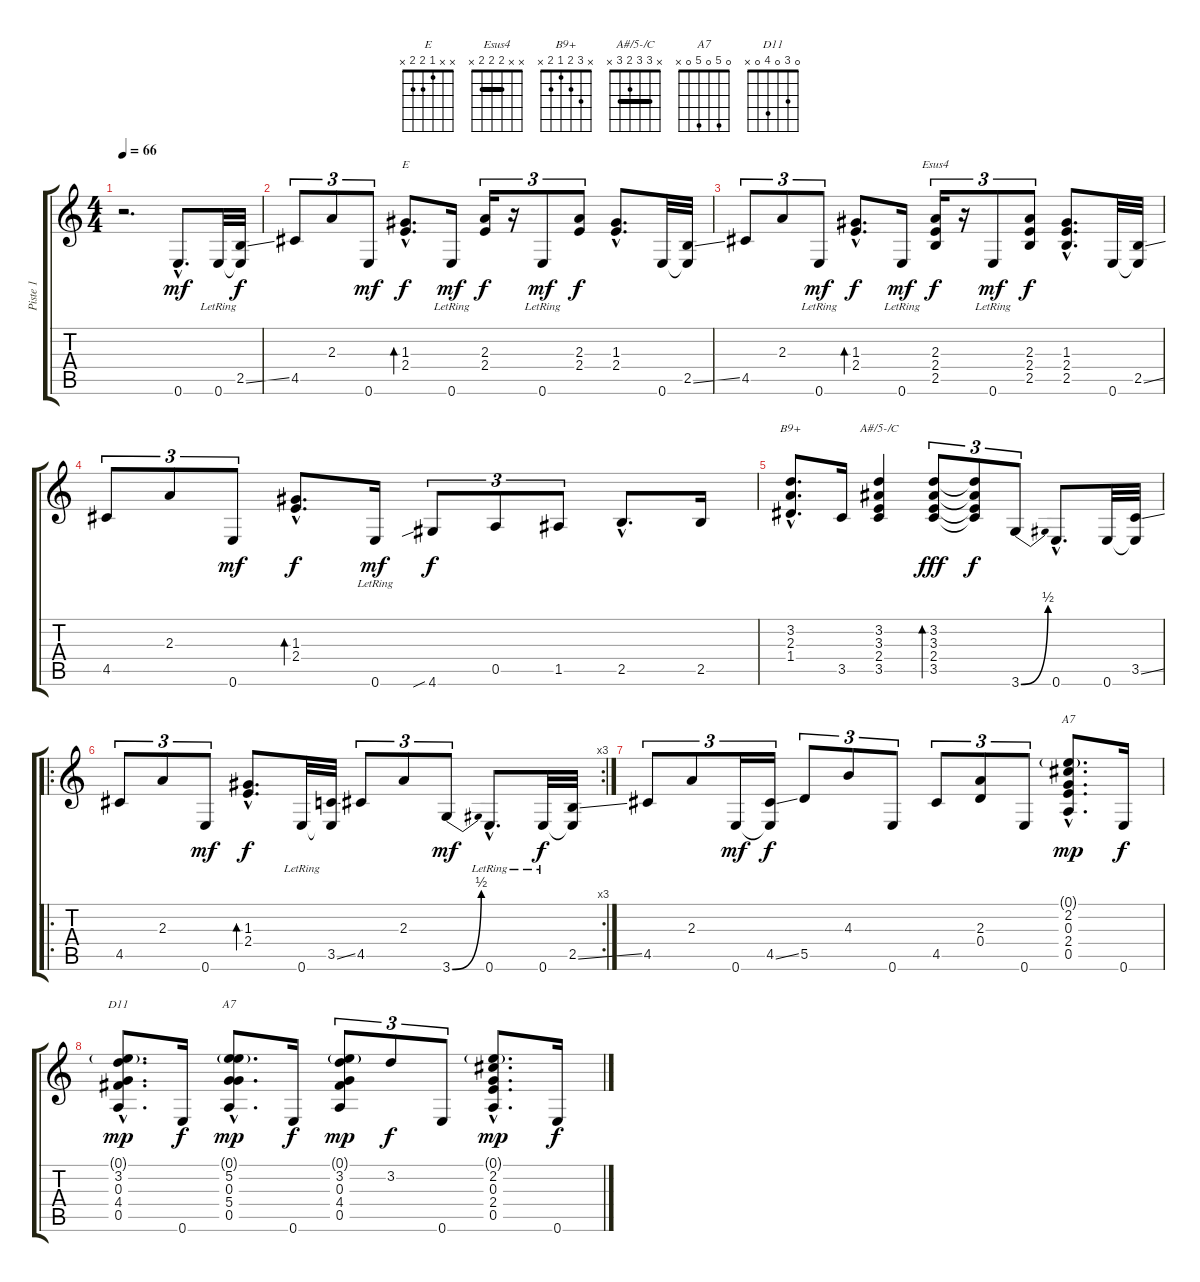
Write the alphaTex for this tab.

\track ("Piste 1" "Piste 1") {instrument acousticguitarnylon}
\staff {score tabs}
\tuning (E4 B3 G3 D3 A2 E2) {hide}
\chord ("E" x x 1 2 2 x)
\chord ("Esus4" x x 2 2 2 x) {barre 2}
\chord ("B9+" x 3 2 1 2 x)
\chord ("A#/5-/C" x 3 3 2 3 x) {barre 3}
\chord ("A7" 0 2 0 2 0 x)
\chord ("D11" 0 3 0 4 0 x)
\chord ("A7" 0 5 0 5 0 x)
\ts (4 4)
\tempo 66
\clef g2
\ks c
r.2{d dy mf instrument acousticguitarnylon} 0.6{hac}.8{d} 0.6{lr}.32 (2.5{ss} 0.6{t}).32{dy f} |
4.5.8{tu (3 2)} 2.3.8{tu (3 2)} 0.6.8{tu (3 2) dy mf} (1.3{hac} 2.4{hac}).8{d bd 240 ch "E" dy f} 0.6{lr}.16{dy mf} (2.3 2.4).16{tu (3 2) dy f} r.16{tu (3 2)} 0.6{lr}.8{tu (3 2) dy mf} (2.3 2.4).8{tu (3 2) dy f} (1.3{hac} 2.4{hac}).8{d} 0.6.32 (2.5{ss} 0.6{t}).32 |
4.5.8{tu (3 2)} 2.3.8{tu (3 2)} 0.6{lr}.8{tu (3 2) dy mf} (1.3{hac} 2.4{hac}).8{d bd 240 dy f} 0.6{lr}.16{dy mf} (2.3 2.4 2.5).16{tu (3 2) ch "Esus4" dy f} r.16{tu (3 2)} 0.6{lr}.8{tu (3 2) dy mf} (2.3 2.4 2.5).8{tu (3 2) dy f} (1.3{hac} 2.4{hac} 2.5{hac}).8{d} 0.6.32 (2.5{ss} 0.6{t}).32 |
4.5.8{tu (3 2)} 2.3.8{tu (3 2)} 0.6.8{tu (3 2) dy mf} (1.3{hac} 2.4{hac}).8{d bd 240 dy f} 0.6{lr}.16{dy mf} 4.6{sib}.8{tu (3 2) dy f} 0.5.8{tu (3 2)} 1.5.8{tu (3 2)} 2.5{hac}.8{d} 2.5.16 |
(3.2{hac} 2.3{hac} 1.4{hac}).8{d ch "B9+"} 3.5.16 (3.2 3.3 2.4 3.5).4{ch "A#/5-/C"} (3.2 3.3 2.4 3.5).8{tu (3 2) bd 30 dy fff} (3.2{t} 3.3{t} 2.4{t} 3.5{t}).8{tu (3 2) dy f} 3.6{be (bend 0 0 60 2)}.8{tu (3 2)} 0.6{hac}.8{d} 0.6.32 (3.5{ss} 0.6{t}).32 |
\ro
\rc 3
4.5.8{tu (3 2)} 2.3.8{tu (3 2)} 0.6.8{tu (3 2) dy mf} (1.3{hac} 2.4{hac}).8{d bd 240 dy f} 0.6{lr}.32 (3.5{ss} 0.6{t}).32 4.5.8{tu (3 2)} 2.3.8{tu (3 2)} 3.6{be (bend 0 0 60 2)}.8{tu (3 2) dy mf} 0.6{hac lr}.8{d} 0.6{lr}.32{dy f} (2.5{ss} 0.6{t}).32 |
4.5.8{tu (3 2)} 2.3.8{tu (3 2)} 0.6.16{tu (3 2) dy mf} (4.5{ss} 0.6{t}).16{tu (3 2) dy f} 5.5.8{tu (3 2)} 4.3.8{tu (3 2)} 0.6.8{tu (3 2)} 4.5.8{tu (3 2)} (2.3 0.4).8{tu (3 2)} 0.6.8{tu (3 2)} (0.1{g hac} 2.2{hac} 0.3{hac} 2.4{hac} 0.5{hac}).8{d ch "A7" dy mp} 0.6.16{dy f} |
(0.1{g hac} 3.2{hac} 0.3{hac} 4.4{hac} 0.5{hac}).8{d ch "D11" dy mp} 0.6.16{dy f} (0.1{g hac} 5.2{hac} 0.3{hac} 5.4{hac} 0.5{hac}).8{d ch "A7" dy mp} 0.6.16{dy f} (0.1{g} 3.2 0.3 4.4 0.5).8{tu (3 2) dy mp} 3.2.8{tu (3 2) dy f} 0.6.8{tu (3 2)} (0.1{g hac} 2.2{hac} 0.3{hac} 2.4{hac} 0.5{hac}).8{d dy mp} 0.6.16{dy f}
